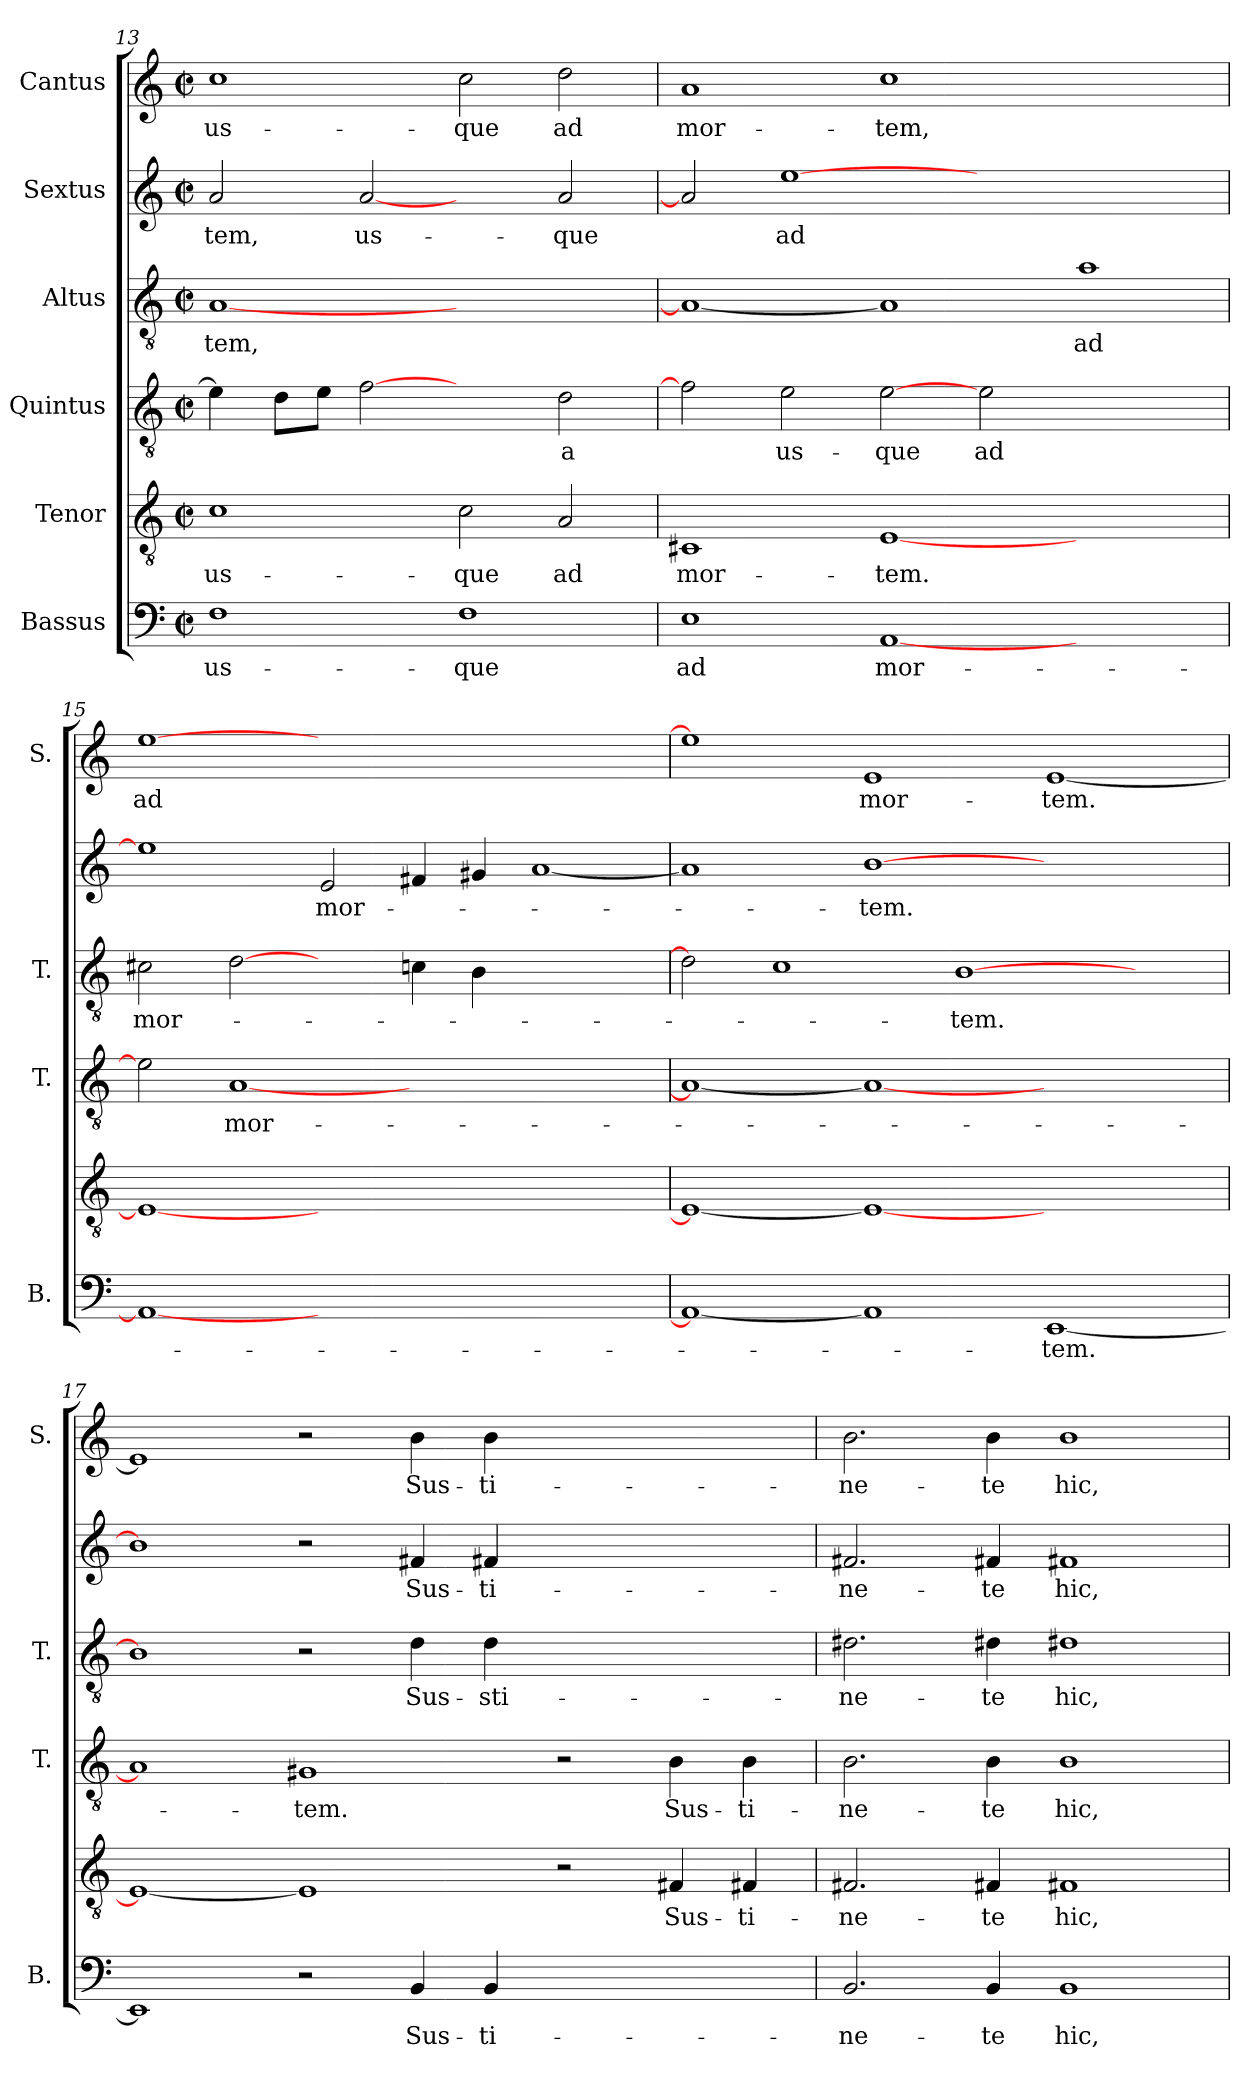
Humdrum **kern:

**kern	**text	**kern	**text	**kern	**text	**kern	**text	**kern	**text	**kern	**text
*part6	*part6	*part5	*part5	*part4	*part4	*part3	*part3	*part2	*part2	*part1	*part1
*staff6	*staff6	*staff5	*staff5	*staff4	*staff4	*staff3	*staff3	*staff2	*staff2	*staff1	*staff1
*I"Bassus	*	*I"Tenor	*	*I"Quintus	*	*I"Altus	*	*I"Sextus	*	*I"Cantus	*
*I'B.	*	*	*	*I'T.	*	*I'T.	*	*	*	*I'S.	*
*clefF4	*	*clefGv2	*	*clefGv2	*	*clefGv2	*	*clefG2	*	*clefG2	*
*k[]	*	*k[]	*	*k[]	*	*k[]	*	*k[]	*	*k[]	*
*C:	*	*C:	*	*C:	*	*C:	*	*C:	*	*C:	*
*M2/2	*	*M2/2	*	*M2/2	*	*M2/2	*	*M2/2	*	*M2/2	*
*met(c|)	*	*met(c|)	*	*met(c|)	*	*met(c|)	*	*met(c|)	*	*met(c|)	*
=13	=13	=13	=13	=13	=13	=13	=13	=13	=13	=13	=13
1F\	us-	1c\	us-	4e\]	.	[1A/	-tem,	2a/	-tem,	1cc\	us-
.	.	.	.	8d\L	.	.	.	.	.	.	.
.	.	.	.	8e\J	.	.	.	.	.	.	.
.	.	.	.	[2f\	.	.	.	[2a/	us-	.	.
1F\	-que	2c\	-que	2ryy	.	1ryy	.	2ryy	.	2cc\	-que
.	.	2A/	ad	2d\	-a	.	.	2a/	-que	2dd\	ad
=14	=14	=14	=14	=14	=14	=14	=14	=14	=14	=14	=14
1E\	ad	1C#X/	mor-	2f\]	.	1A/_	.	2a/]	.	1a/	mor-
.	.	.	.	2e\	us-	.	.	[1ee\	ad	.	.
[1AA/	mor-	[1E/	-tem.	[2e\	-que	1A/]	.	.	.	1cc\	-tem,
.	.	.	.	2e\	ad	.	.	1.ryy	.	.	.
1ryy	.	1ryy	.	1ryy	.	1a\	ad	.	.	1ryy	.
=15	=15	=15	=15	=15	=15	=15	=15	=15	=15	=15	=15
1AA/_	.	1E/_	.	2e\]	.	2c#X\	mor-	1ee\]	.	[1ee\	ad
.	.	.	.	[1A/	mor-	[2d\	.	.	.	.	.
0ryy	.	0ryy	.	.	.	2ryy	.	2e/	mor-	0ryy	.
.	.	.	.	1.ryy	.	4c\	.	4f#X/	.	.	.
.	.	.	.	.	.	4B\	.	4g#X/	.	.	.
.	.	.	.	.	.	1ryy	.	[1a/	.	.	.
=16	=16	=16	=16	=16	=16	=16	=16	=16	=16	=16	=16
1AA/_	.	1E/_	.	1A/_	.	2d\]	.	1a/]	.	1ee\]	.
.	.	.	.	.	.	1c\	.	.	.	.	.
1AA/]	.	1E/_	.	1A/_	.	.	.	[1b\	-tem.	1e/	mor-
.	.	.	.	.	.	[1B\	-tem.	.	.	.	.
[1EE/	-tem.	1ryy	.	1ryy	.	.	.	1ryy	.	[1e/	-tem.
.	.	.	.	.	.	2ryy	.	.	.	.	.
=17	=17	=17	=17	=17	=17	=17	=17	=17	=17	=17	=17
1EE/]	.	1E/_	.	1A/]	.	1B\]	.	1b\]	.	1e/]	.
2r	.	1E/]	.	1G#X/	-tem.	2r	.	2r	.	2r	.
4BB/	Sus-	.	.	.	.	4d\	Sus-	4f#X/	Sus-	4b\	Sus-
4BB/	-ti-	.	.	.	.	4d\	-sti-	4f#X/	-ti-	4b\	-ti-
1ryy	.	2r	.	2r	.	1ryy	.	1ryy	.	1ryy	.
.	.	4F#X/	Sus-	4B\	Sus-	.	.	.	.	.	.
.	.	4F#X/	-ti-	4B\	-ti-	.	.	.	.	.	.
=18	=18	=18	=18	=18	=18	=18	=18	=18	=18	=18	=18
2.BB/	-ne-	2.F#X/	-ne-	2.B\	-ne-	2.d#X\	-ne-	2.f#X/	-ne-	2.b\	-ne-
4BB/	-te	4F#X/	-te	4B\	-te	4d#X\	-te	4f#X/	-te	4b\	-te
1BB/	hic,	1F#X/	hic,	1B\	hic,	1d#X\	hic,	1f#X/	hic,	1b\	hic,
=	=	=	=	=	=	=	=	=	=	=	=
*-	*-	*-	*-	*-	*-	*-	*-	*-	*-	*-	*-
